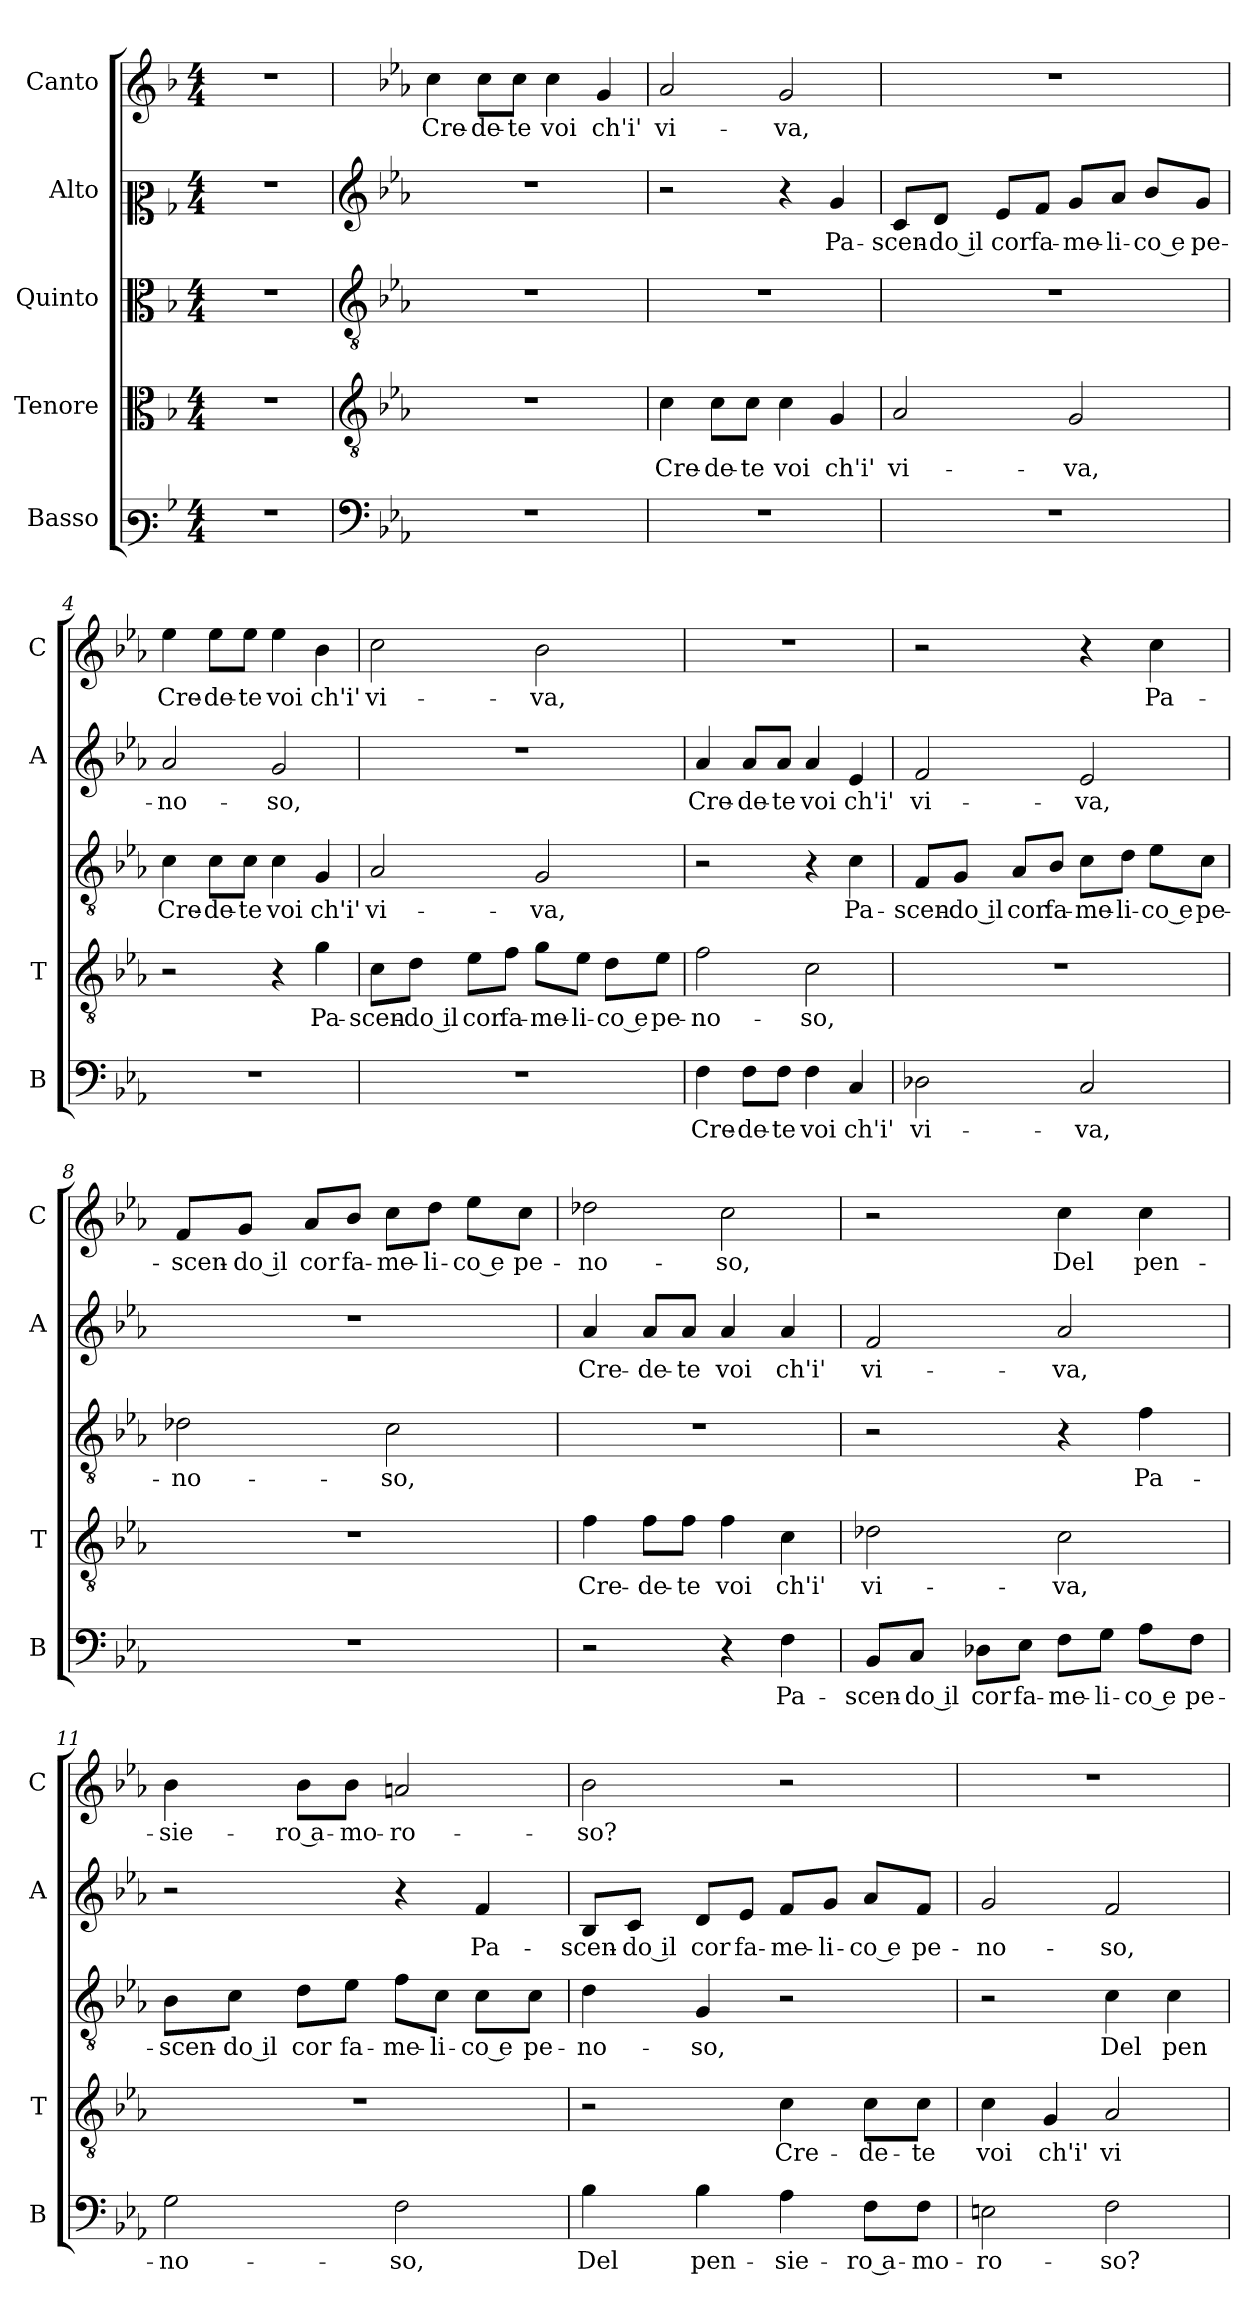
**kern	**text	**kern	**text	**kern	**text	**kern	**text	**kern	**text
*part5	*part5	*part4	*part4	*part3	*part3	*part2	*part2	*part1	*part1
*staff5	*staff5	*staff4	*staff4	*staff3	*staff3	*staff2	*staff2	*staff1	*staff1
*I"Basso	*	*I"Tenore	*	*I"Quinto	*	*I"Alto	*	*I"Canto	*
*I'B	*	*I'T	*	*	*	*I'A	*	*I'C	*
*clefF3	*	*clefC3	*	*clefC3	*	*clefC2	*	*clefG2	*
*k[b-]	*	*k[b-]	*	*k[b-]	*	*k[b-]	*	*k[b-]	*
*F:	*	*F:	*	*F:	*	*F:	*	*F:	*
*M4/4	*	*M4/4	*	*M4/4	*	*M4/4	*	*M4/4	*
=	=	=	=	=	=	=	=	=	=
1r	.	1r	.	1r	.	1r	.	1r	.
=1	=1	=1	=1	=1	=1	=1	=1	=1	=1
*clefF4	*	*clefGv2	*	*clefGv2	*	*clefG2	*	*	*
*k[b-e-a-]	*	*k[b-e-a-]	*	*k[b-e-a-]	*	*k[b-e-a-]	*	*k[b-e-a-]	*
*E-:	*	*E-:	*	*E-:	*	*E-:	*	*E-:	*
!	!	!	!	!	!	!	!	!	!LO:LY:b
1r	.	1r	.	1r	.	1r	.	4cc\	Cre-
!	!	!	!	!	!	!	!	!	!LO:LY:b
.	.	.	.	.	.	.	.	8cc\L	-de-
!	!	!	!	!	!	!	!	!	!LO:LY:b
.	.	.	.	.	.	.	.	8cc\J	-te
!	!	!	!	!	!	!	!	!	!LO:LY:b
.	.	.	.	.	.	.	.	4cc\	voi
!	!	!	!	!	!	!	!	!	!LO:LY:b
.	.	.	.	.	.	.	.	4g/	ch'i'
=2	=2	=2	=2	=2	=2	=2	=2	=2	=2
!	!	!	!LO:LY:b	!	!	!	!	!	!LO:LY:b
1r	.	4c\	Cre-	1r	.	2r	.	2a-/	vi-
!	!	!	!LO:LY:b	!	!	!	!	!	!
.	.	8c\L	-de-	.	.	.	.	.	.
!	!	!	!LO:LY:b	!	!	!	!	!	!
.	.	8c\J	-te	.	.	.	.	.	.
!	!	!	!LO:LY:b	!	!	!	!	!	!LO:LY:b
.	.	4c\	voi	.	.	4r	.	2g/	-va,
!	!	!	!LO:LY:b	!	!	!	!LO:LY:b	!	!
.	.	4G/	ch'i'	.	.	4g/	Pa-	.	.
=3	=3	=3	=3	=3	=3	=3	=3	=3	=3
!	!	!	!LO:LY:b	!	!	!	!LO:LY:b	!	!
1r	.	2A-/	vi-	1r	.	8c/L	-scen-	1r	.
!	!	!	!	!	!	!	!LO:LY:b	!	!
.	.	.	.	.	.	8d/J	-do il	.	.
!	!	!	!	!	!	!	!LO:LY:b	!	!
.	.	.	.	.	.	8e-/L	cor	.	.
!	!	!	!	!	!	!	!LO:LY:b	!	!
.	.	.	.	.	.	8f/J	fa-	.	.
!	!	!	!LO:LY:b	!	!	!	!LO:LY:b	!	!
.	.	2G/	-va,	.	.	8g/L	-me-	.	.
!	!	!	!	!	!	!	!LO:LY:b	!	!
.	.	.	.	.	.	8a-/J	-li-	.	.
!	!	!	!	!	!	!	!LO:LY:b	!	!
.	.	.	.	.	.	8b-/L	-co e	.	.
!	!	!	!	!	!	!	!LO:LY:b	!	!
.	.	.	.	.	.	8g/J	pe-	.	.
=4	=4	=4	=4	=4	=4	=4	=4	=4	=4
!	!	!	!	!	!LO:LY:b	!	!LO:LY:b	!	!LO:LY:b
1r	.	2r	.	4c\	Cre-	2a-/	-no-	4ee-\	Cre-
!	!	!	!	!	!LO:LY:b	!	!	!	!LO:LY:b
.	.	.	.	8c\L	-de-	.	.	8ee-\L	-de-
!	!	!	!	!	!LO:LY:b	!	!	!	!LO:LY:b
.	.	.	.	8c\J	-te	.	.	8ee-\J	-te
!	!	!	!	!	!LO:LY:b	!	!LO:LY:b	!	!LO:LY:b
.	.	4r	.	4c\	voi	2g/	-so,	4ee-\	voi
!	!	!	!LO:LY:b	!	!LO:LY:b	!	!	!	!LO:LY:b
.	.	4g\	Pa-	4G/	ch'i'	.	.	4b-\	ch'i'
!!LO:LB:g=z
=5	=5	=5	=5	=5	=5	=5	=5	=5	=5
!	!	!	!LO:LY:b	!	!LO:LY:b	!	!	!	!LO:LY:b
1r	.	8c\L	-scen-	2A-/	vi-	1r	.	2cc\	vi-
!	!	!	!LO:LY:b	!	!	!	!	!	!
.	.	8d\J	-do il	.	.	.	.	.	.
!	!	!	!LO:LY:b	!	!	!	!	!	!
.	.	8e-\L	cor	.	.	.	.	.	.
!	!	!	!LO:LY:b	!	!	!	!	!	!
.	.	8f\J	fa-	.	.	.	.	.	.
!	!	!	!LO:LY:b	!	!LO:LY:b	!	!	!	!LO:LY:b
.	.	8g\L	-me-	2G/	-va,	.	.	2b-\	-va,
!	!	!	!LO:LY:b	!	!	!	!	!	!
.	.	8e-\J	-li-	.	.	.	.	.	.
!	!	!	!LO:LY:b	!	!	!	!	!	!
.	.	8d\L	-co e	.	.	.	.	.	.
!	!	!	!LO:LY:b	!	!	!	!	!	!
.	.	8e-\J	pe-	.	.	.	.	.	.
=6	=6	=6	=6	=6	=6	=6	=6	=6	=6
!	!LO:LY:b	!	!LO:LY:b	!	!	!	!LO:LY:b	!	!
4F\	Cre-	2f\	-no-	2r	.	4a-/	Cre-	1r	.
!	!LO:LY:b	!	!	!	!	!	!LO:LY:b	!	!
8F\L	-de-	.	.	.	.	8a-/L	-de-	.	.
!	!LO:LY:b	!	!	!	!	!	!LO:LY:b	!	!
8F\J	-te	.	.	.	.	8a-/J	-te	.	.
!	!LO:LY:b	!	!LO:LY:b	!	!	!	!LO:LY:b	!	!
4F\	voi	2c\	-so,	4r	.	4a-/	voi	.	.
!	!LO:LY:b	!	!	!	!LO:LY:b	!	!LO:LY:b	!	!
4C/	ch'i'	.	.	4c\	Pa-	4e-/	ch'i'	.	.
=7	=7	=7	=7	=7	=7	=7	=7	=7	=7
!	!LO:LY:b	!	!	!	!LO:LY:b	!	!LO:LY:b	!	!
2D-X\	vi-	1r	.	8F/L	-scen-	2f/	vi-	2r	.
!	!	!	!	!	!LO:LY:b	!	!	!	!
.	.	.	.	8G/J	-do il	.	.	.	.
!	!	!	!	!	!LO:LY:b	!	!	!	!
.	.	.	.	8A-/L	cor	.	.	.	.
!	!	!	!	!	!LO:LY:b	!	!	!	!
.	.	.	.	8B-/J	fa-	.	.	.	.
!	!LO:LY:b	!	!	!	!LO:LY:b	!	!LO:LY:b	!	!
2C/	-va,	.	.	8c\L	-me-	2e-/	-va,	4r	.
!	!	!	!	!	!LO:LY:b	!	!	!	!
.	.	.	.	8d\J	-li-	.	.	.	.
!	!	!	!	!	!LO:LY:b	!	!	!	!LO:LY:b
.	.	.	.	8e-\L	-co e	.	.	4cc\	Pa-
!	!	!	!	!	!LO:LY:b	!	!	!	!
.	.	.	.	8c\J	pe-	.	.	.	.
=8	=8	=8	=8	=8	=8	=8	=8	=8	=8
!	!	!	!	!	!LO:LY:b	!	!	!	!LO:LY:b
1r	.	1r	.	2d-X\	-no-	1r	.	8f/L	-scen-
!	!	!	!	!	!	!	!	!	!LO:LY:b
.	.	.	.	.	.	.	.	8g/J	-do il
!	!	!	!	!	!	!	!	!	!LO:LY:b
.	.	.	.	.	.	.	.	8a-/L	cor
!	!	!	!	!	!	!	!	!	!LO:LY:b
.	.	.	.	.	.	.	.	8b-/J	fa-
!	!	!	!	!	!LO:LY:b	!	!	!	!LO:LY:b
.	.	.	.	2c\	-so,	.	.	8cc\L	-me-
!	!	!	!	!	!	!	!	!	!LO:LY:b
.	.	.	.	.	.	.	.	8dd\J	-li-
!	!	!	!	!	!	!	!	!	!LO:LY:b
.	.	.	.	.	.	.	.	8ee-\L	-co e
!	!	!	!	!	!	!	!	!	!LO:LY:b
.	.	.	.	.	.	.	.	8cc\J	pe-
=9	=9	=9	=9	=9	=9	=9	=9	=9	=9
!	!	!	!LO:LY:b	!	!	!	!LO:LY:b	!	!LO:LY:b
2r	.	4f\	Cre-	1r	.	4a-/	Cre-	2dd-X\	-no-
!	!	!	!LO:LY:b	!	!	!	!LO:LY:b	!	!
.	.	8f\L	-de-	.	.	8a-/L	-de-	.	.
!	!	!	!LO:LY:b	!	!	!	!LO:LY:b	!	!
.	.	8f\J	-te	.	.	8a-/J	-te	.	.
!	!	!	!LO:LY:b	!	!	!	!LO:LY:b	!	!LO:LY:b
4r	.	4f\	voi	.	.	4a-/	voi	2cc\	-so,
!	!LO:LY:b	!	!LO:LY:b	!	!	!	!LO:LY:b	!	!
4F\	Pa-	4c\	ch'i'	.	.	4a-/	ch'i'	.	.
!!LO:LB:g=z
=10	=10	=10	=10	=10	=10	=10	=10	=10	=10
!	!LO:LY:b	!	!LO:LY:b	!	!	!	!LO:LY:b	!	!
8BB-/L	-scen-	2d-X\	vi-	2r	.	2f/	vi-	2r	.
!	!LO:LY:b	!	!	!	!	!	!	!	!
8C/J	-do il	.	.	.	.	.	.	.	.
!	!LO:LY:b	!	!	!	!	!	!	!	!
8D-X\L	cor	.	.	.	.	.	.	.	.
!	!LO:LY:b	!	!	!	!	!	!	!	!
8E-\J	fa-	.	.	.	.	.	.	.	.
!	!LO:LY:b	!	!LO:LY:b	!	!	!	!LO:LY:b	!	!LO:LY:b
8F\L	-me-	2c\	-va,	4r	.	2a-/	-va,	4cc\	Del
!	!LO:LY:b	!	!	!	!	!	!	!	!
8G\J	-li-	.	.	.	.	.	.	.	.
!	!LO:LY:b	!	!	!	!LO:LY:b	!	!	!	!LO:LY:b
8A-\L	-co e	.	.	4f\	Pa-	.	.	4cc\	pen-
!	!LO:LY:b	!	!	!	!	!	!	!	!
8F\J	pe-	.	.	.	.	.	.	.	.
=11	=11	=11	=11	=11	=11	=11	=11	=11	=11
!	!LO:LY:b	!	!	!	!LO:LY:b	!	!	!	!LO:LY:b
2G\	-no-	1r	.	8B-\L	-scen-	2r	.	4b-\	-sie-
!	!	!	!	!	!LO:LY:b	!	!	!	!
.	.	.	.	8c\J	-do il	.	.	.	.
!	!	!	!	!	!LO:LY:b	!	!	!	!LO:LY:b
.	.	.	.	8d\L	cor	.	.	8b-\L	-ro a-
!	!	!	!	!	!LO:LY:b	!	!	!	!LO:LY:b
.	.	.	.	8e-\J	fa-	.	.	8b-\J	-mo-
!	!LO:LY:b	!	!	!	!LO:LY:b	!	!	!	!LO:LY:b
2F\	-so,	.	.	8f\L	-me-	4r	.	2an/	-ro-
!	!	!	!	!	!LO:LY:b	!	!	!	!
.	.	.	.	8c\J	-li-	.	.	.	.
!	!	!	!	!	!LO:LY:b	!	!LO:LY:b	!	!
.	.	.	.	8c\L	-co e	4f/	Pa-	.	.
!	!	!	!	!	!LO:LY:b	!	!	!	!
.	.	.	.	8c\J	pe-	.	.	.	.
=12	=12	=12	=12	=12	=12	=12	=12	=12	=12
!	!LO:LY:b	!	!	!	!LO:LY:b	!	!LO:LY:b	!	!LO:LY:b
4B-\	Del	2r	.	4d\	-no-	8B-/L	-scen-	2b-\	-so?
!	!	!	!	!	!	!	!LO:LY:b	!	!
.	.	.	.	.	.	8c/J	-do il	.	.
!	!LO:LY:b	!	!	!	!LO:LY:b	!	!LO:LY:b	!	!
4B-\	pen-	.	.	4G/	-so,	8d/L	cor	.	.
!	!	!	!	!	!	!	!LO:LY:b	!	!
.	.	.	.	.	.	8e-/J	fa-	.	.
!	!LO:LY:b	!	!LO:LY:b	!	!	!	!LO:LY:b	!	!
4A-\	-sie-	4c\	Cre-	2r	.	8f/L	-me-	2r	.
!	!	!	!	!	!	!	!LO:LY:b	!	!
.	.	.	.	.	.	8g/J	-li-	.	.
!	!LO:LY:b	!	!LO:LY:b	!	!	!	!LO:LY:b	!	!
8F\L	-ro a-	8c\L	-de-	.	.	8a-/L	-co e	.	.
!	!LO:LY:b	!	!LO:LY:b	!	!	!	!LO:LY:b	!	!
8F\J	-mo-	8c\J	-te	.	.	8f/J	pe-	.	.
=13	=13	=13	=13	=13	=13	=13	=13	=13	=13
!	!LO:LY:b	!	!LO:LY:b	!	!	!	!LO:LY:b	!	!
2En\	-ro-	4c\	voi	2r	.	2g/	-no-	1r	.
!	!	!	!LO:LY:b	!	!	!	!	!	!
.	.	4G/	ch'i'	.	.	.	.	.	.
!	!LO:LY:b	!	!LO:LY:b	!	!LO:LY:b	!	!LO:LY:b	!	!
2F\	-so?	2A-/	vi-	4c\	Del	2f/	-so,	.	.
!	!	!	!	!	!LO:LY:b	!	!	!	!
.	.	.	.	4c\	pen-	.	.	.	.
=	=	=	=	=	=	=	=	=	=
*-	*-	*-	*-	*-	*-	*-	*-	*-	*-
